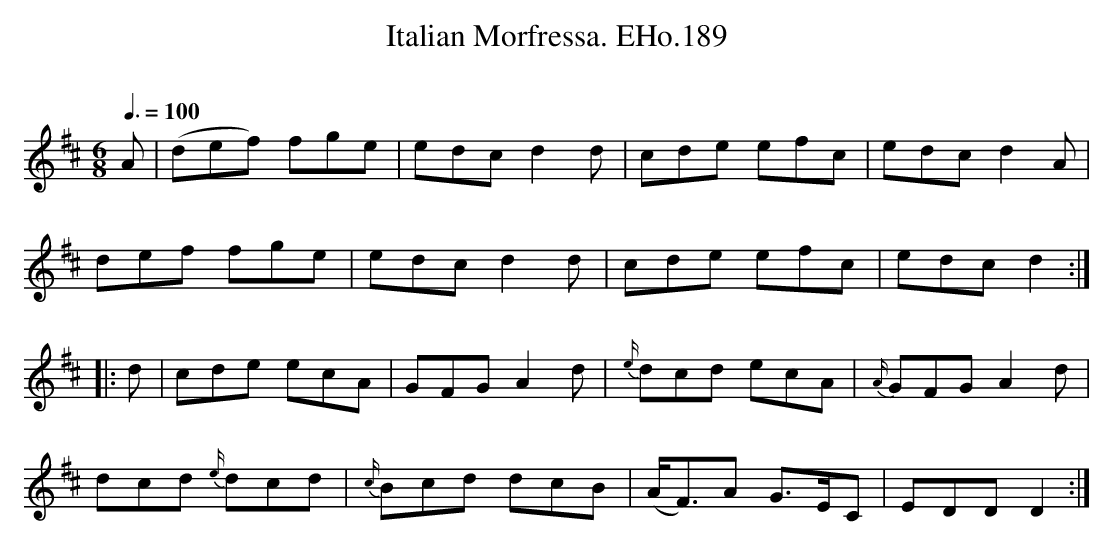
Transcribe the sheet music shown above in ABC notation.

X:1
T:Italian Morfressa. EHo.189
M:6/8
L:1/8
Q:3/8=100
O:
K:D
A | (def) fge | edc d2d | cde efc | edc d2A |
def fge | edc d2d | cde efc | edc d2 :|
|: d | cde ecA | GFG A2d | {e/}dcd ecA | {A/}GFG A2d |
dcd {e/}dcd | {c/}Bcd dcB | (A<F)A G>EC | EDD D2 :|
